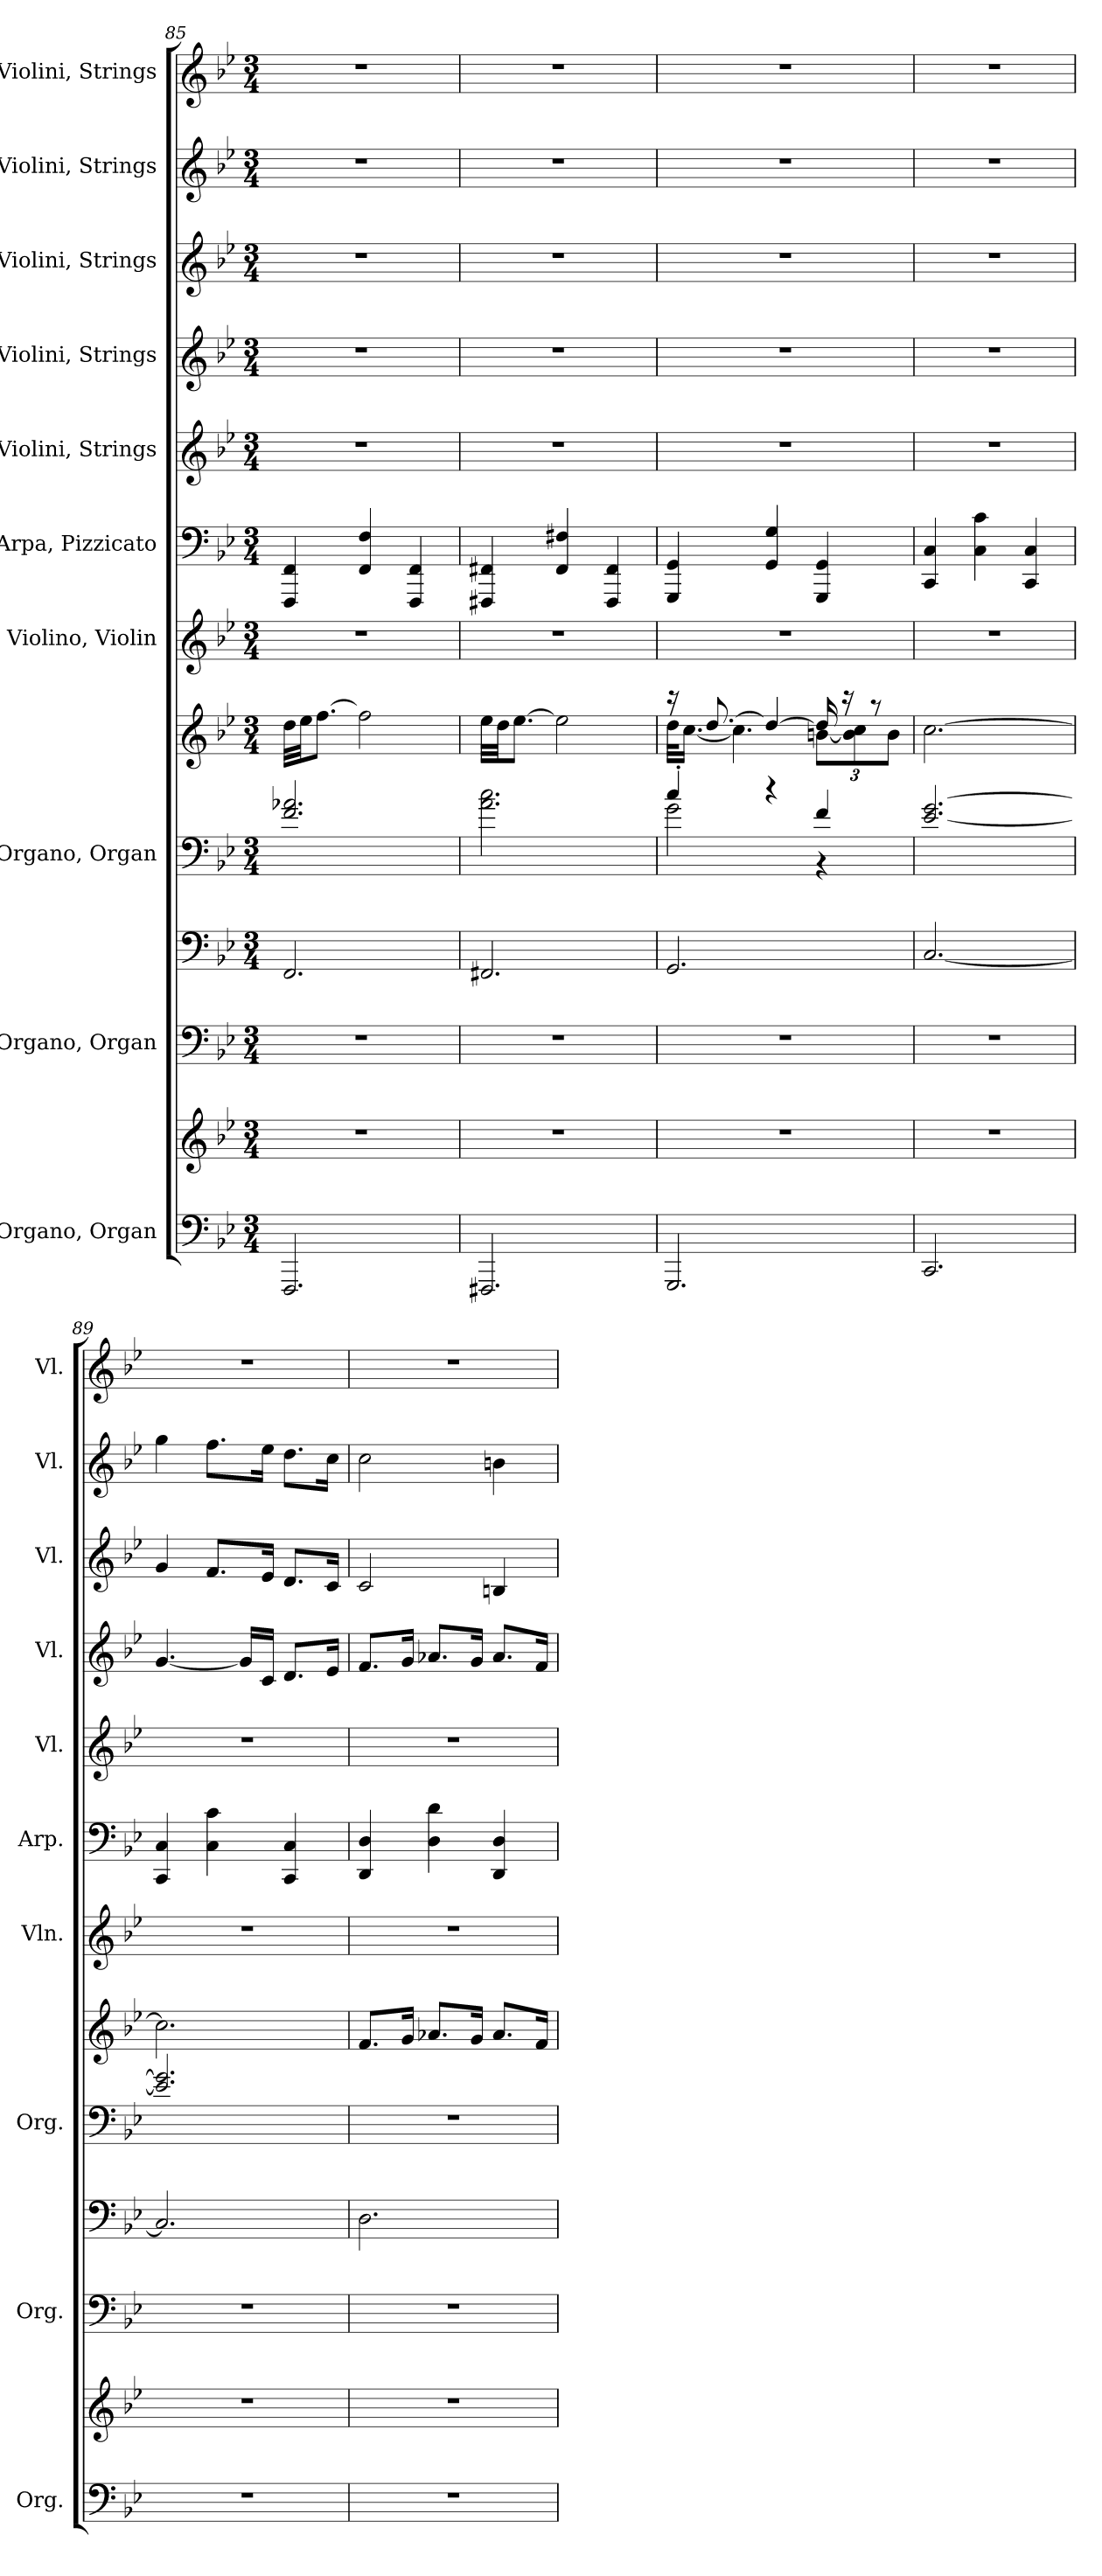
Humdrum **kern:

**kern	**kern	**kern	**kern	**kern	**kern	**kern	**kern	**kern	**kern	**kern	**kern	**kern
*part10	*part10	*part9	*part9	*part8	*part8	*part7	*part6	*part5	*part4	*part3	*part2	*part1
*staff13	*staff12	*staff11	*staff10	*staff9	*staff8	*staff7	*staff6	*staff5	*staff4	*staff3	*staff2	*staff1
*I"Organo, Organ	*	*I"Organo, Organ	*	*I"Organo, Organ	*	*I"Violino, Violin	*I"Arpa, Pizzicato	*I"Violini, Strings	*I"Violini, Strings	*I"Violini, Strings	*I"Violini, Strings	*I"Violini, Strings
*I'Org.	*	*I'Org.	*	*I'Org.	*	*I'Vln.	*I'Arp.	*I'Vl.	*I'Vl.	*I'Vl.	*I'Vl.	*I'Vl.
!!LO:PB:g=z
*clefF4	*clefG2	*clefF4	*clefF4	*clefF4	*clefG2	*clefG2	*clefF4	*clefG2	*clefG2	*clefG2	*clefG2	*clefG2
*k[b-e-]	*k[b-e-]	*k[b-e-]	*k[b-e-]	*k[b-e-]	*k[b-e-]	*k[b-e-]	*k[b-e-]	*k[b-e-]	*k[b-e-]	*k[b-e-]	*k[b-e-]	*k[b-e-]
*M3/4	*M3/4	*M3/4	*M3/4	*M3/4	*M3/4	*M3/4	*M3/4	*M3/4	*M3/4	*M3/4	*M3/4	*M3/4
=85	=85	=85	=85	=85	=85	=85	=85	=85	=85	=85	=85	=85
2.FFF/	2.r	2.r	2.FF/	2.f/ 2.a-X/	32dd\LLL	2.r	4FFF/ 4FF/	2.r	2.r	2.r	2.r	2.r
.	.	.	.	.	32ee-\JJ	.	.	.	.	.	.	.
.	.	.	.	.	[8.ff\J	.	.	.	.	.	.	.
.	.	.	.	.	2ff\]	.	4FF/ 4F/	.	.	.	.	.
.	.	.	.	.	.	.	4FFF/ 4FF/	.	.	.	.	.
=86	=86	=86	=86	=86	=86	=86	=86	=86	=86	=86	=86	=86
2.FFF#X/	2.r	2.r	2.FF#X/	2.a\ 2.cc\	32ee-\LLL	2.r	4FFF#X/ 4FF#X/	2.r	2.r	2.r	2.r	2.r
.	.	.	.	.	32dd\JJ	.	.	.	.	.	.	.
.	.	.	.	.	[8.ee-\J	.	.	.	.	.	.	.
.	.	.	.	.	2ee-\]	.	4FF#/ 4F#X/	.	.	.	.	.
.	.	.	.	.	.	.	4FFF#/ 4FF#/	.	.	.	.	.
=87	=87	=87	=87	=87	=87	=87	=87	=87	=87	=87	=87	=87
*	*	*	*	*^	*^	*	*	*	*	*	*	*
2.GGG/	2.r	2.r	2.GG/	4cc'/	2g\	16r	32dd\KLL	2.r	4GGG/ 4GG/	2.r	2.r	2.r	2.r	2.r
.	.	.	.	.	.	.	[16.cc\JJ	.	.	.	.	.	.	.
.	.	.	.	.	.	[8.dd/	.	.	.	.	.	.	.	.
.	.	.	.	.	.	.	4.cc\]	.	.	.	.	.	.	.
.	.	.	.	4r	.	4dd/_	.	.	4GG/ 4G/	.	.	.	.	.
*	*	*	*	*	*	*	*Xbrackettup	*	*	*	*	*	*	*
.	.	.	.	4f/	4r	16dd/]	[12bn\L	.	4GGG/ 4GG/	.	.	.	.	.
.	.	.	.	.	.	16r	.	.	.	.	.	.	.	.
.	.	.	.	.	.	.	12b\] 12cc\	.	.	.	.	.	.	.
.	.	.	.	.	.	8r	.	.	.	.	.	.	.	.
.	.	.	.	.	.	.	12b\J	.	.	.	.	.	.	.
*	*	*	*	*v	*v	*	*	*	*	*	*	*	*	*
*	*	*	*	*	*v	*v	*	*	*	*	*	*	*
=88	=88	=88	=88	=88	=88	=88	=88	=88	=88	=88	=88	=88
2.CC/	2.r	2.r	[2.C/	[2.e-/ [2.g/	[2.cc\	2.r	4CC/ 4C/	2.r	2.r	2.r	2.r	2.r
.	.	.	.	.	.	.	4C\ 4c\	.	.	.	.	.
.	.	.	.	.	.	.	4CC/ 4C/	.	.	.	.	.
=89	=89	=89	=89	=89	=89	=89	=89	=89	=89	=89	=89	=89
2.r	2.r	2.r	2.C/]	2.e-/] 2.g/]	2.cc\]	2.r	4CC/ 4C/	2.r	[4.g/	4g/	4gg\	2.r
.	.	.	.	.	.	.	4C\ 4c\	.	.	8.f/L	8.ff\L	.
.	.	.	.	.	.	.	.	.	16g/LL]	.	.	.
.	.	.	.	.	.	.	.	.	16c/JJ	16e-/Jk	16ee-\Jk	.
.	.	.	.	.	.	.	4CC/ 4C/	.	8.d/L	8.d/L	8.dd\L	.
.	.	.	.	.	.	.	.	.	16e-/Jk	16c/Jk	16cc\Jk	.
!!LO:PB:g=z
=90	=90	=90	=90	=90	=90	=90	=90	=90	=90	=90	=90	=90
2.r	2.r	2.r	2.D\	2.r	8.f/L	2.r	4DD/ 4D/	2.r	8.f/L	2c/	2cc\	2.r
.	.	.	.	.	16g/Jk	.	.	.	16g/Jk	.	.	.
.	.	.	.	.	8.a-X/L	.	4D\ 4d\	.	8.a-X/L	.	.	.
.	.	.	.	.	16g/Jk	.	.	.	16g/Jk	.	.	.
.	.	.	.	.	8.a-/L	.	4DD/ 4D/	.	8.a-/L	4Bn/	4bn\	.
.	.	.	.	.	16f/Jk	.	.	.	16f/Jk	.	.	.
=	=	=	=	=	=	=	=	=	=	=	=	=
*-	*-	*-	*-	*-	*-	*-	*-	*-	*-	*-	*-	*-
